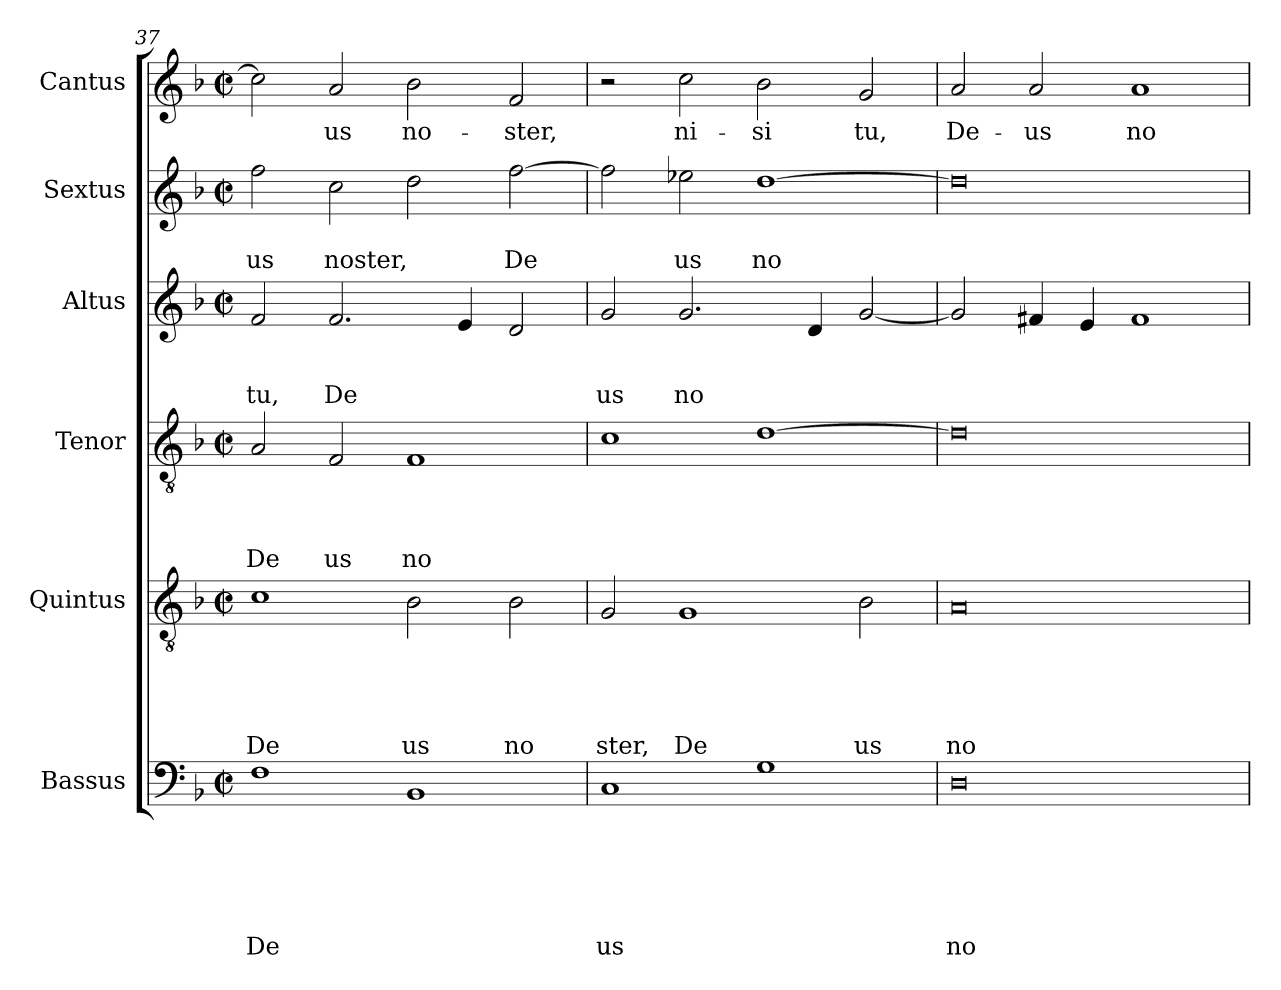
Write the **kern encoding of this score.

**kern	**text	**text	**text	**text	**text	**text	**kern	**text	**text	**text	**text	**text	**kern	**text	**text	**text	**text	**kern	**text	**text	**text	**kern	**text	**text	**kern	**text
*part6	*part6	*part6	*part6	*part6	*part6	*part6	*part5	*part5	*part5	*part5	*part5	*part5	*part4	*part4	*part4	*part4	*part4	*part3	*part3	*part3	*part3	*part2	*part2	*part2	*part1	*part1
*staff6	*staff6	*staff6	*staff6	*staff6	*staff6	*staff6	*staff5	*staff5	*staff5	*staff5	*staff5	*staff5	*staff4	*staff4	*staff4	*staff4	*staff4	*staff3	*staff3	*staff3	*staff3	*staff2	*staff2	*staff2	*staff1	*staff1
*I"Bassus	*	*	*	*	*	*	*I"Quintus	*	*	*	*	*	*I"Tenor	*	*	*	*	*I"Altus	*	*	*	*I"Sextus	*	*	*I"Cantus	*
*clefF4	*	*	*	*	*	*	*clefGv2	*	*	*	*	*	*clefGv2	*	*	*	*	*clefG2	*	*	*	*clefG2	*	*	*clefG2	*
*k[b-]	*	*	*	*	*	*	*k[b-]	*	*	*	*	*	*k[b-]	*	*	*	*	*k[b-]	*	*	*	*k[b-]	*	*	*k[b-]	*
*F:	*	*	*	*	*	*	*F:	*	*	*	*	*	*F:	*	*	*	*	*F:	*	*	*	*F:	*	*	*F:	*
*M2/2	*	*	*	*	*	*	*M2/2	*	*	*	*	*	*M2/2	*	*	*	*	*M2/2	*	*	*	*M2/2	*	*	*M2/2	*
*met(c|)	*	*	*	*	*	*	*met(c|)	*	*	*	*	*	*met(c|)	*	*	*	*	*met(c|)	*	*	*	*met(c|)	*	*	*met(c|)	*
=37	=37	=37	=37	=37	=37	=37	=37	=37	=37	=37	=37	=37	=37	=37	=37	=37	=37	=37	=37	=37	=37	=37	=37	=37	=37	=37
!	!	!	!	!	!	!LO:LY:b	!	!	!	!	!	!LO:LY:b	!	!	!	!	!LO:LY:b	!	!	!	!LO:LY:b	!	!	!LO:LY:b	!	!
1F	.	.	.	.	.	De	1c	.	.	.	.	De	2A/	.	.	.	De	2f/	.	.	tu,	2ff\	.	us	2cc\]	.
!	!	!	!	!	!	!	!	!	!	!	!	!	!	!	!	!	!LO:LY:b	!	!	!	!LO:LY:b	!	!	!LO:LY:b	!	!LO:LY:b
.	.	.	.	.	.	.	.	.	.	.	.	.	2F/	.	.	.	us	2.f/	.	.	De	2cc\	.	noster,	2a/	-us
!	!	!	!	!	!	!	!	!	!	!	!	!LO:LY:b	!	!	!	!	!LO:LY:b	!	!	!	!	!	!	!	!	!LO:LY:b
1BB-	.	.	.	.	.	.	2B-\	.	.	.	.	us	1F	.	.	.	no	.	.	.	.	2dd\	.	.	2b-\	no-
.	.	.	.	.	.	.	.	.	.	.	.	.	.	.	.	.	.	4e/	.	.	.	.	.	.	.	.
!	!	!	!	!	!	!	!	!	!	!	!	!LO:LY:b	!	!	!	!	!	!	!	!	!	!	!	!LO:LY:b	!	!LO:LY:b
.	.	.	.	.	.	.	2B-\	.	.	.	.	no	.	.	.	.	.	2d/	.	.	.	[>2ff\	.	De	2f/	-ster,
=38	=38	=38	=38	=38	=38	=38	=38	=38	=38	=38	=38	=38	=38	=38	=38	=38	=38	=38	=38	=38	=38	=38	=38	=38	=38	=38
!	!	!	!	!	!	!LO:LY:b	!	!	!	!	!	!LO:LY:b	!	!	!	!	!	!	!	!	!LO:LY:b	!	!	!	!	!
1C	.	.	.	.	.	us	2G/	.	.	.	.	ster,	1c	.	.	.	.	2g/	.	.	us	2ff\]	.	.	2r	.
!	!	!	!	!	!	!	!	!	!	!	!	!LO:LY:b	!	!	!	!	!	!	!	!	!LO:LY:b	!	!	!LO:LY:b	!	!LO:LY:b
.	.	.	.	.	.	.	1G	.	.	.	.	De	.	.	.	.	.	2.g/	.	.	no	2ee-X\	.	us	2cc\	ni-
!	!	!	!	!	!	!	!	!	!	!	!	!	!	!	!	!	!	!	!	!	!	!	!	!LO:LY:b	!	!LO:LY:b
1G	.	.	.	.	.	.	.	.	.	.	.	.	[>1d	.	.	.	.	.	.	.	.	[>1dd	.	no	2b-\	-si
.	.	.	.	.	.	.	.	.	.	.	.	.	.	.	.	.	.	4d/	.	.	.	.	.	.	.	.
!	!	!	!	!	!	!	!	!	!	!	!	!LO:LY:b	!	!	!	!	!	!	!	!	!	!	!	!	!	!LO:LY:b
.	.	.	.	.	.	.	2B-\	.	.	.	.	us	.	.	.	.	.	[<2g/	.	.	.	.	.	.	2g/	tu,
=39	=39	=39	=39	=39	=39	=39	=39	=39	=39	=39	=39	=39	=39	=39	=39	=39	=39	=39	=39	=39	=39	=39	=39	=39	=39	=39
!	!	!	!	!	!	!LO:LY:b	!	!	!	!	!	!LO:LY:b	!	!	!	!	!	!	!	!	!	!	!	!	!	!LO:LY:b
0D	.	.	.	.	.	no	0A	.	.	.	.	no	0d]	.	.	.	.	2g/]	.	.	.	0dd]	.	.	2a/	De-
!	!	!	!	!	!	!	!	!	!	!	!	!	!	!	!	!	!	!	!	!	!	!	!	!	!	!LO:LY:b
.	.	.	.	.	.	.	.	.	.	.	.	.	.	.	.	.	.	4f#X/	.	.	.	.	.	.	2a/	-us
.	.	.	.	.	.	.	.	.	.	.	.	.	.	.	.	.	.	4e/	.	.	.	.	.	.	.	.
!	!	!	!	!	!	!	!	!	!	!	!	!	!	!	!	!	!	!	!	!	!	!	!	!	!	!LO:LY:b
.	.	.	.	.	.	.	.	.	.	.	.	.	.	.	.	.	.	1f#	.	.	.	.	.	.	1a	no-
=	=	=	=	=	=	=	=	=	=	=	=	=	=	=	=	=	=	=	=	=	=	=	=	=	=	=
*-	*-	*-	*-	*-	*-	*-	*-	*-	*-	*-	*-	*-	*-	*-	*-	*-	*-	*-	*-	*-	*-	*-	*-	*-	*-	*-
